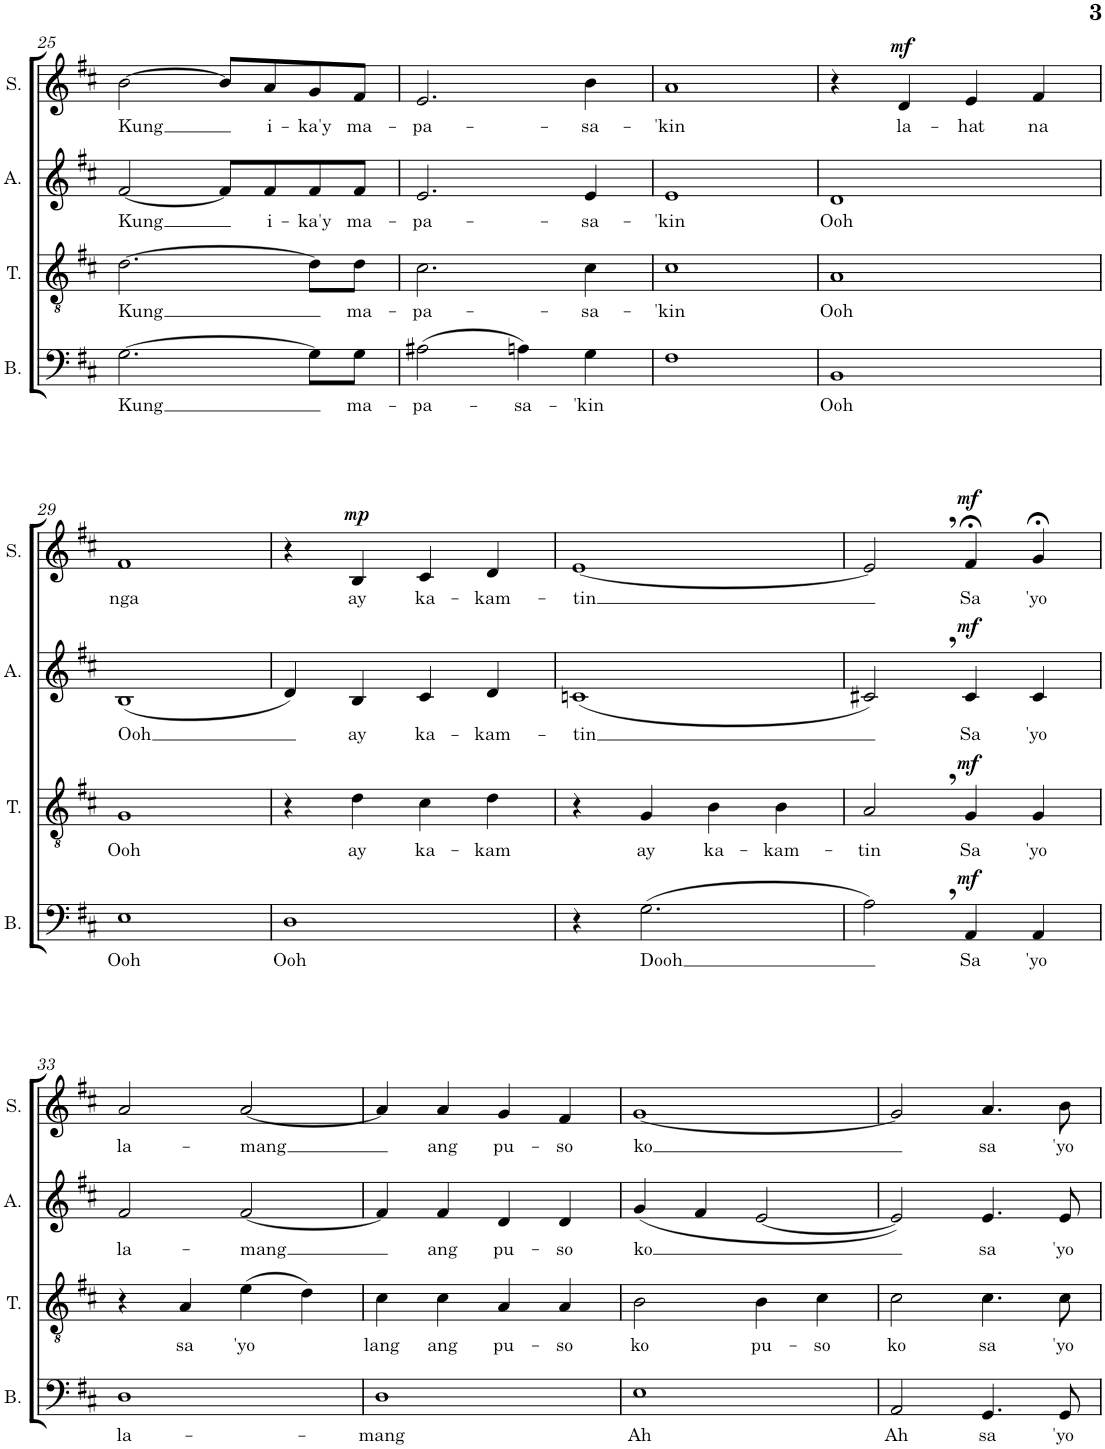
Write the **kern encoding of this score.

**kern	**text	**dynam	**kern	**text	**dynam	**kern	**text	**dynam	**kern	**text	**dynam
*part4	*part4	*part4	*part3	*part3	*part3	*part2	*part2	*part2	*part1	*part1	*part1
*staff4	*staff4	*staff4	*staff3	*staff3	*staff3	*staff2	*staff2	*staff2	*staff1	*staff1	*staff1
*I"Bass	*	*	*I"Tenor	*	*	*I"Alto	*	*	*I"Soprano	*	*
*I'B.	*	*	*I'T.	*	*	*I'A.	*	*	*I'S.	*	*
!!LO:PB:g=z
*clefF4	*	*	*clefGv2	*	*	*clefG2	*	*	*clefG2	*	*
*k[f#c#]	*	*	*k[f#c#]	*	*	*k[f#c#]	*	*	*k[f#c#]	*	*
*M4/4	*	*	*M4/4	*	*	*M4/4	*	*	*M4/4	*	*
=25	=25	=25	=25	=25	=25	=25	=25	=25	=25	=25	=25
!	!LO:LY:b	!	!	!LO:LY:b	!	!	!LO:LY:b	!	!	!LO:LY:b	!
[2.G\	Kung	.	[2.d\	Kung	.	[2f#/	Kung	.	[2b\	Kung	.
.	.	.	.	.	.	8f#/L]	.	.	8b/L]	.	.
!	!	!	!	!	!	!	!LO:LY:b	!	!	!LO:LY:b	!
.	.	.	.	.	.	8f#/	i-	.	8a/	i-	.
!	!	!	!	!	!	!	!LO:LY:b	!	!	!LO:LY:b	!
8G\L]	.	.	8d\L]	.	.	8f#/	-ka'y	.	8g/	-ka'y	.
!	!LO:LY:b	!	!	!LO:LY:b	!	!	!LO:LY:b	!	!	!LO:LY:b	!
8G\J	ma-	.	8d\J	ma-	.	8f#/J	ma-	.	8f#/J	ma-	.
=26	=26	=26	=26	=26	=26	=26	=26	=26	=26	=26	=26
!	!LO:LY:b	!	!	!LO:LY:b	!	!	!LO:LY:b	!	!	!LO:LY:b	!
(2A#X\	-pa-	.	2.c#\	-pa-	.	2.e/	-pa-	.	2.e/	-pa-	.
!	!LO:LY:b	!	!	!	!	!	!	!	!	!	!
4An\)	-sa-	.	.	.	.	.	.	.	.	.	.
!	!LO:LY:b	!	!	!LO:LY:b	!	!	!LO:LY:b	!	!	!LO:LY:b	!
4G\	-'kin	.	4c#\	-sa-	.	4e/	-sa-	.	4b\	-sa-	.
=27	=27	=27	=27	=27	=27	=27	=27	=27	=27	=27	=27
!	!	!	!	!LO:LY:b	!	!	!LO:LY:b	!	!	!LO:LY:b	!
1F#	.	.	1c#	-'kin	.	1e	-'kin	.	1a	-'kin	.
=28	=28	=28	=28	=28	=28	=28	=28	=28	=28	=28	=28
!	!LO:LY:b	!	!	!LO:LY:b	!	!	!LO:LY:b	!	!	!	!
1BB	Ooh	.	1A	Ooh	.	1d	Ooh	.	4r	.	.
!	!	!	!	!	!	!	!	!	!	!LO:LY:b	!LO:DY:a
.	.	.	.	.	.	.	.	.	4d/	la-	mf
!	!	!	!	!	!	!	!	!	!	!LO:LY:b	!
.	.	.	.	.	.	.	.	.	4e/	-hat	.
!	!	!	!	!	!	!	!	!	!	!LO:LY:b	!
.	.	.	.	.	.	.	.	.	4f#/	na	.
!!LO:LB:g=z
=29	=29	=29	=29	=29	=29	=29	=29	=29	=29	=29	=29
!	!LO:LY:b	!	!	!LO:LY:b	!	!	!LO:LY:b	!	!	!LO:LY:b	!
1E	Ooh	.	1G	Ooh	.	(1B	Ooh	.	1f#	nga	.
=30	=30	=30	=30	=30	=30	=30	=30	=30	=30	=30	=30
!	!LO:LY:b	!	!	!	!	!	!	!	!	!	!
1D	Ooh	.	4r	.	.	4d/)	.	.	4r	.	.
!	!	!	!	!LO:LY:b	!	!	!LO:LY:b	!	!	!LO:LY:b	!LO:DY:a
.	.	.	4d\	ay	.	4B/	ay	.	4B/	ay	mp
!	!	!	!	!LO:LY:b	!	!	!LO:LY:b	!	!	!LO:LY:b	!
.	.	.	4c#\	ka-	.	4c#/	ka-	.	4c#/	ka-	.
!	!	!	!	!LO:LY:b	!	!	!LO:LY:b	!	!	!LO:LY:b	!
.	.	.	4d\	-kam	.	4d/	-kam-	.	4d/	-kam-	.
=31	=31	=31	=31	=31	=31	=31	=31	=31	=31	=31	=31
!	!	!	!	!	!	!	!LO:LY:b	!	!	!LO:LY:b	!
4r	.	.	4r	.	.	(1cn	-tin	.	[1e	-tin	.
!	!LO:LY:b	!	!	!LO:LY:b	!	!	!	!	!	!	!
(2.G\	Dooh	.	4G/	ay	.	.	.	.	.	.	.
!	!	!	!	!LO:LY:b	!	!	!	!	!	!	!
.	.	.	4B\	ka-	.	.	.	.	.	.	.
!	!	!	!	!LO:LY:b	!	!	!	!	!	!	!
.	.	.	4B\	-kam-	.	.	.	.	.	.	.
=32	=32	=32	=32	=32	=32	=32	=32	=32	=32	=32	=32
!	!	!	!	!LO:LY:b	!	!	!	!	!	!	!
2A,\)	.	.	2A,/	-tin	.	2c#X,/)	.	.	2e,/]	.	.
!	!LO:LY:b	!LO:DY:a	!	!LO:LY:b	!LO:DY:a	!	!LO:LY:b	!LO:DY:a	!	!LO:LY:b	!LO:DY:a
4AA/	Sa	mf	4G/	Sa	mf	4c#/	Sa	mf	4f#;</	Sa	mf
!	!LO:LY:b	!	!	!LO:LY:b	!	!	!LO:LY:b	!	!	!LO:LY:b	!
4AA/	'yo	.	4G/	'yo	.	4c#/	'yo	.	4g;</	'yo	.
!!LO:LB:g=z
=33	=33	=33	=33	=33	=33	=33	=33	=33	=33	=33	=33
!	!LO:LY:b	!	!	!	!	!	!LO:LY:b	!	!	!LO:LY:b	!
1D	la-	.	4r	.	.	2f#/	la-	.	2a/	la-	.
!	!	!	!	!LO:LY:b	!	!	!	!	!	!	!
.	.	.	4A/	sa	.	.	.	.	.	.	.
!	!	!	!	!LO:LY:b	!	!	!LO:LY:b	!	!	!LO:LY:b	!
.	.	.	(4e\	'yo	.	[2f#/	-mang	.	[2a/	-mang	.
.	.	.	4d\)	.	.	.	.	.	.	.	.
=34	=34	=34	=34	=34	=34	=34	=34	=34	=34	=34	=34
!	!LO:LY:b	!	!	!LO:LY:b	!	!	!	!	!	!	!
1D	-mang	.	4c#\	lang	.	4f#/]	.	.	4a/]	.	.
!	!	!	!	!LO:LY:b	!	!	!LO:LY:b	!	!	!LO:LY:b	!
.	.	.	4c#\	ang	.	4f#/	ang	.	4a/	ang	.
!	!	!	!	!LO:LY:b	!	!	!LO:LY:b	!	!	!LO:LY:b	!
.	.	.	4A/	pu-	.	4d/	pu-	.	4g/	pu-	.
!	!	!	!	!LO:LY:b	!	!	!LO:LY:b	!	!	!LO:LY:b	!
.	.	.	4A/	-so	.	4d/	-so	.	4f#/	-so	.
=35	=35	=35	=35	=35	=35	=35	=35	=35	=35	=35	=35
!	!LO:LY:b	!	!	!LO:LY:b	!	!	!LO:LY:b	!	!	!LO:LY:b	!
1E	Ah	.	2B\	ko	.	(4g/	ko	.	[1g	ko	.
.	.	.	.	.	.	4f#/	.	.	.	.	.
!	!	!	!	!LO:LY:b	!	!	!	!	!	!	!
.	.	.	4B\	pu-	.	[2e/	.	.	.	.	.
!	!	!	!	!LO:LY:b	!	!	!	!	!	!	!
.	.	.	4c#\	-so	.	.	.	.	.	.	.
=36	=36	=36	=36	=36	=36	=36	=36	=36	=36	=36	=36
!	!LO:LY:b	!	!	!LO:LY:b	!	!	!	!	!	!	!
2AA/	Ah	.	2c#\	ko	.	2e/])	.	.	2g/]	.	.
!	!LO:LY:b	!	!	!LO:LY:b	!	!	!LO:LY:b	!	!	!LO:LY:b	!
4.GG/	sa	.	4.c#\	sa	.	4.e/	sa	.	4.a/	sa	.
!	!LO:LY:b	!	!	!LO:LY:b	!	!	!LO:LY:b	!	!	!LO:LY:b	!
8GG/	'yo	.	8c#\	'yo	.	8e/	'yo	.	8b\	'yo	.
=	=	=	=	=	=	=	=	=	=	=	=
*-	*-	*-	*-	*-	*-	*-	*-	*-	*-	*-	*-
